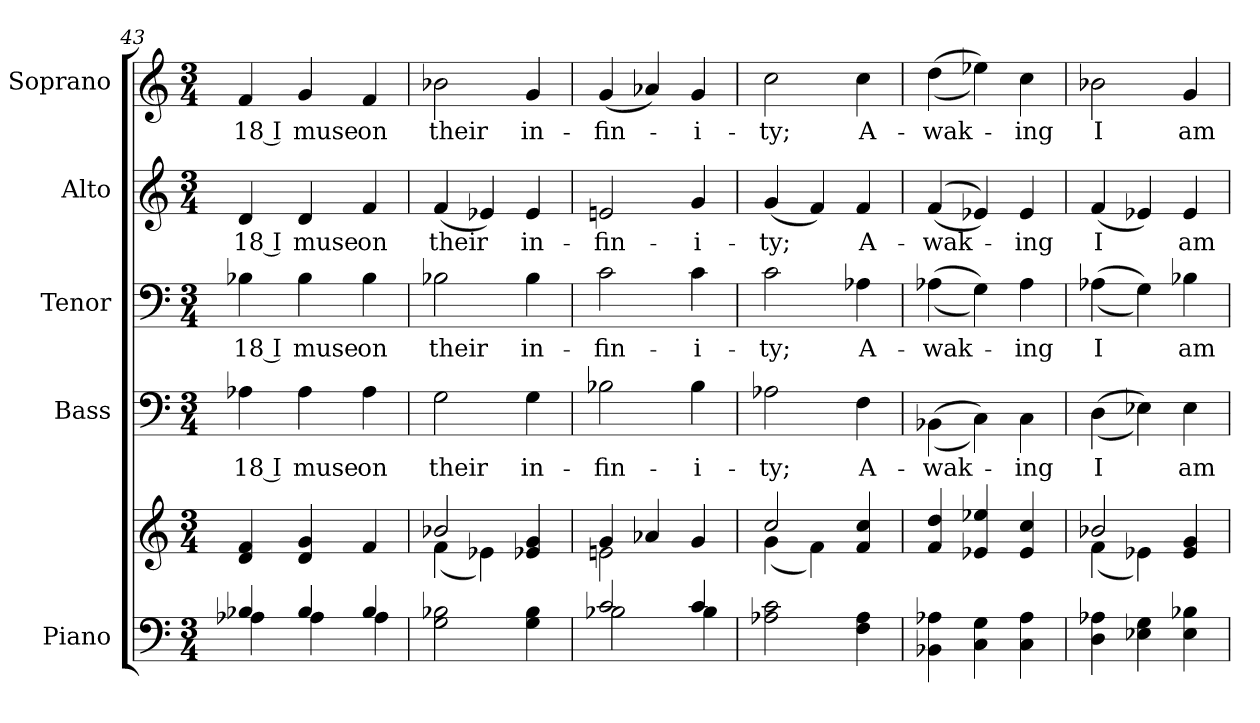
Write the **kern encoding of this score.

**kern	**kern	**kern	**text	**kern	**text	**kern	**text	**kern	**text
*part5	*part5	*part4	*part4	*part3	*part3	*part2	*part2	*part1	*part1
*staff6	*staff5	*staff4	*staff4	*staff3	*staff3	*staff2	*staff2	*staff1	*staff1
*I"Piano	*	*I"Bass	*	*I"Tenor	*	*I"Alto	*	*I"Soprano	*
*I'Pno.	*	*I'B.	*	*I'T.	*	*I'A.	*	*I'S.	*
!!LO:PB:g=z
*clefF4	*clefG2	*clefF4	*	*clefF4	*	*clefG2	*	*clefG2	*
*k[]	*k[]	*k[]	*	*k[]	*	*k[]	*	*k[]	*
*C:	*C:	*C:	*	*C:	*	*C:	*	*C:	*
*M3/4	*M3/4	*M3/4	*	*M3/4	*	*M3/4	*	*M3/4	*
=43	=43	=43	=43	=43	=43	=43	=43	=43	=43
*^	*	*	*	*	*	*	*	*	*
!	!	!	!	!LO:LY:b:color=#000000	!	!	!	!	!	!
!	!	!	!	!	!	!LO:LY:b:color=#000000	!	!	!	!
!	!	!	!	!	!	!	!	!LO:LY:b:color=#000000	!	!
!	!	!	!	!	!	!	!	!	!	!LO:LY:b:color=#000000
4B-Xi/	4A-Xi\	4di/ 4fi	4A-Xi\	18 I	4B-Xi\	18 I	4di/	18 I	4fi/	18 I
!	!	!	!	!LO:LY:b:color=#000000	!	!	!	!	!	!
!	!	!	!	!	!	!LO:LY:b:color=#000000	!	!	!	!
!	!	!	!	!	!	!	!	!LO:LY:b:color=#000000	!	!
!	!	!	!	!	!	!	!	!	!	!LO:LY:b:color=#000000
4B-i/	4A-i\	4di/ 4gi	4A-i\	muse	4B-i\	muse	4di/	muse	4gi/	muse
!	!	!	!	!LO:LY:b:color=#000000	!	!	!	!	!	!
!	!	!	!	!	!	!LO:LY:b:color=#000000	!	!	!	!
!	!	!	!	!	!	!	!	!LO:LY:b:color=#000000	!	!
!	!	!	!	!	!	!	!	!	!	!LO:LY:b:color=#000000
4B-i/	4A-i\	4fi/	4A-i\	on	4B-i\	on	4fi/	on	4fi/	on
*v	*v	*	*	*	*	*	*	*	*	*
=44	=44	=44	=44	=44	=44	=44	=44	=44	=44
*	*^	*	*	*	*	*	*	*	*
*^	*	*	*	*	*	*	*	*	*	*
!	!	!	!	!	!LO:LY:b:color=#000000	!	!	!	!	!	!
*v	*v	*	*	*	*	*	*	*	*	*	*
*^	*	*	*	*	*	*	*	*	*	*
!	!	!	!	!	!	!	!LO:LY:b:color=#000000	!	!	!	!
*v	*v	*	*	*	*	*	*	*	*	*	*
*^	*	*	*	*	*	*	*	*	*	*
!	!	!	!	!	!	!	!	!	!LO:LY:b:color=#000000	!	!
*v	*v	*	*	*	*	*	*	*	*	*	*
*^	*	*	*	*	*	*	*	*	*	*
!	!	!	!	!	!	!	!	!	!	!	!LO:LY:b:color=#000000
*v	*v	*	*	*	*	*	*	*	*	*	*
2Gi\ 2B-Xi	2b-Xi/	(4fi\	2Gi\	their	2B-Xi\	their	(4fi/	their	2b-Xi\	their
.	.	4e-Xi\)	.	.	.	.	4e-Xi/)	.	.	.
!	!	!	!	!LO:LY:b:color=#000000	!	!	!	!	!	!
!	!	!	!	!	!	!LO:LY:b:color=#000000	!	!	!	!
!	!	!	!	!	!	!	!	!LO:LY:b:color=#000000	!	!
!	!	!	!	!	!	!	!	!	!	!LO:LY:b:color=#000000
4Gi\ 4B-i	4e-Xi/ 4gi	4ryy	4Gi\	in-	4B-i\	in-	4e-i/	in-	4gi/	in-
!!LO:PB:g=z
=45	=45	=45	=45	=45	=45	=45	=45	=45	=45	=45
*^	*	*	*	*	*	*	*	*	*	*
!	!	!	!	!	!LO:LY:b:color=#000000	!	!	!	!	!	!
!	!	!	!	!	!	!	!LO:LY:b:color=#000000	!	!	!	!
!	!	!	!	!	!	!	!	!	!LO:LY:b:color=#000000	!	!
!	!	!	!	!	!	!	!	!	!	!	!LO:LY:b:color=#000000
2ci/	2B-Xi\	4gi/	(2eni\	2B-Xi\	-fin-	2ci\	-fin-	2eni/	-fin-	(4gi/	-fin-
.	.	4a-Xi/	.	.	.	.	.	.	.	4a-Xi/)	.
!	!	!	!	!	!LO:LY:b:color=#000000	!	!	!	!	!	!
!	!	!	!	!	!	!	!LO:LY:b:color=#000000	!	!	!	!
!	!	!	!	!	!	!	!	!	!LO:LY:b:color=#000000	!	!
!	!	!	!	!	!	!	!	!	!	!	!LO:LY:b:color=#000000
4ci/	4B-i\	4gi/	4ryy	4B-i\	-i-	4ci\	-i-	4gi/	-i-	4gi/	-i-
*v	*v	*	*	*	*	*	*	*	*	*	*
=46	=46	=46	=46	=46	=46	=46	=46	=46	=46	=46
*^	*	*	*	*	*	*	*	*	*	*
!	!	!	!	!	!LO:LY:b:color=#000000	!	!	!	!	!	!
*v	*v	*	*	*	*	*	*	*	*	*	*
*^	*	*	*	*	*	*	*	*	*	*
!	!	!	!	!	!	!	!LO:LY:b:color=#000000	!	!	!	!
*v	*v	*	*	*	*	*	*	*	*	*	*
*^	*	*	*	*	*	*	*	*	*	*
!	!	!	!	!	!	!	!	!	!LO:LY:b:color=#000000	!	!
*v	*v	*	*	*	*	*	*	*	*	*	*
*^	*	*	*	*	*	*	*	*	*	*
!	!	!	!	!	!	!	!	!	!	!	!LO:LY:b:color=#000000
*v	*v	*	*	*	*	*	*	*	*	*	*
2A-Xi\ 2ci	2cci/	(4gi\	2A-Xi\	-ty;	2ci\	-ty;	(4gi/	-ty;	2cci\	-ty;
.	.	4fi\)	.	.	.	.	4fi/)	.	.	.
!	!	!	!	!LO:LY:b:color=#000000	!	!	!	!	!	!
!	!	!	!	!	!	!LO:LY:b:color=#000000	!	!	!	!
!	!	!	!	!	!	!	!	!LO:LY:b:color=#000000	!	!
!	!	!	!	!	!	!	!	!	!	!LO:LY:b:color=#000000
4Fi\ 4A-i	4fi/ 4cci	4ryy	4Fi\	A-	4A-Xi\	A-	4fi/	A-	4cci\	A-
*	*v	*v	*	*	*	*	*	*	*	*
!!LO:PB:g=z
=47	=47	=47	=47	=47	=47	=47	=47	=47	=47
*	*^	*	*	*	*	*	*	*	*
!	!	!	!	!LO:LY:b:color=#000000	!	!	!	!	!	!
*	*v	*v	*	*	*	*	*	*	*	*
*	*^	*	*	*	*	*	*	*	*
!	!	!	!	!	!	!LO:LY:b:color=#000000	!	!	!	!
*	*v	*v	*	*	*	*	*	*	*	*
*	*^	*	*	*	*	*	*	*	*
!	!	!	!	!	!	!	!	!LO:LY:b:color=#000000	!	!
*	*v	*v	*	*	*	*	*	*	*	*
*	*^	*	*	*	*	*	*	*	*
!	!	!	!	!	!	!	!	!	!	!LO:LY:b:color=#000000
*	*v	*v	*	*	*	*	*	*	*	*
4BB-Xi\ 4A-Xi	((4fi/ 4ddi	((4BB-Xi\	-wak-	((4A-Xi\	-wak-	((4fi/	-wak-	((4ddi\	-wak-
4Ci\ 4Gi	4e-Xi/ 4ee-Xi	4Ci\))	.	4Gi\))	.	4e-Xi/))	.	4ee-Xi\))	.
!	!	!	!LO:LY:b:color=#000000	!	!	!	!	!	!
!	!	!	!	!	!LO:LY:b:color=#000000	!	!	!	!
!	!	!	!	!	!	!	!LO:LY:b:color=#000000	!	!
!	!	!	!	!	!	!	!	!	!LO:LY:b:color=#000000
4Ci\ 4A-i	4e-i/ 4cci	4Ci\	-ing	4A-i\	-ing	4e-i/	-ing	4cci\	-ing
=48	=48	=48	=48	=48	=48	=48	=48	=48	=48
*	*^	*	*	*	*	*	*	*	*
!	!	!	!	!LO:LY:b:color=#000000	!	!	!	!	!	!
!	!	!	!	!	!	!LO:LY:b:color=#000000	!	!	!	!
!	!	!	!	!	!	!	!	!LO:LY:b:color=#000000	!	!
!	!	!	!	!	!	!	!	!	!	!LO:LY:b:color=#000000
4Di\ 4A-Xi	2b-Xi/	(4fi\	((4Di\	I	((4A-Xi\	I	(4fi/	I	2b-Xi\	I
4E-Xi\ 4Gi	.	4e-Xi\)	4E-Xi\))	.	4Gi\))	.	4e-Xi/)	.	.	.
!	!	!	!	!LO:LY:b:color=#000000	!	!	!	!	!	!
!	!	!	!	!	!	!LO:LY:b:color=#000000	!	!	!	!
!	!	!	!	!	!	!	!	!LO:LY:b:color=#000000	!	!
!	!	!	!	!	!	!	!	!	!	!LO:LY:b:color=#000000
4E-i\ 4B-Xi	4e-i/ 4gi	4ryy	4E-i\	am	4B-Xi\	am	4e-i/	am	4gi/	am
*	*v	*v	*	*	*	*	*	*	*	*
=	=	=	=	=	=	=	=	=	=
*-	*-	*-	*-	*-	*-	*-	*-	*-	*-
